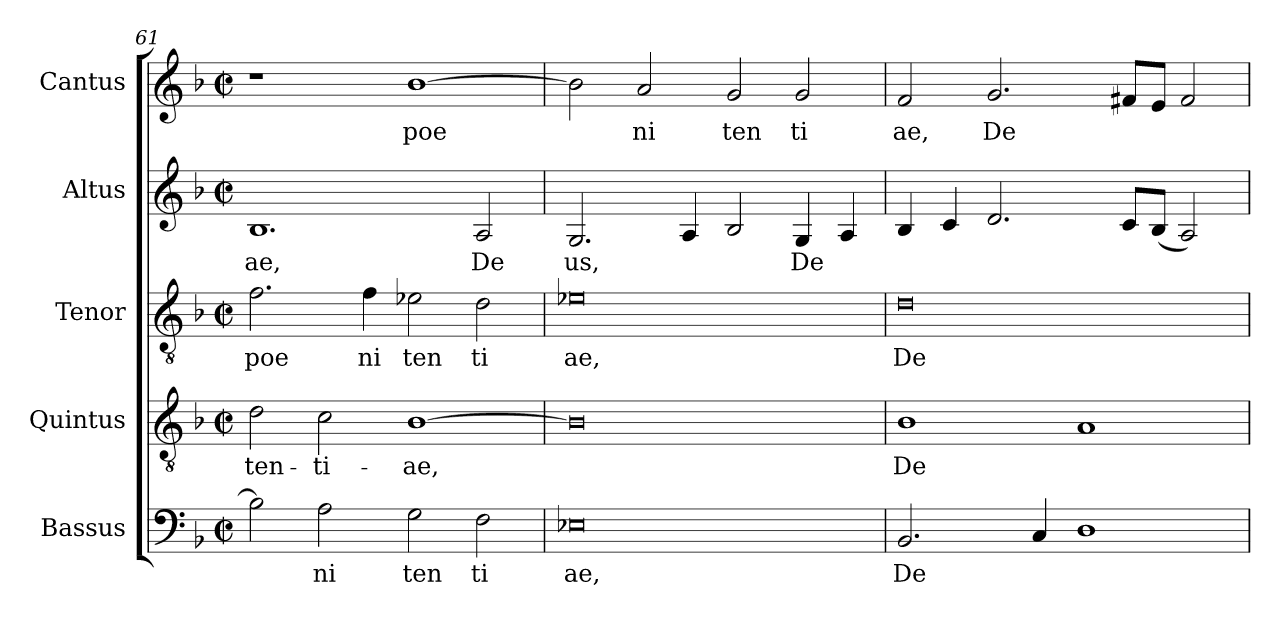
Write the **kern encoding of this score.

**kern	**text	**kern	**text	**kern	**text	**kern	**text	**kern	**text
*part5	*part5	*part4	*part4	*part3	*part3	*part2	*part2	*part1	*part1
*staff5	*staff5	*staff4	*staff4	*staff3	*staff3	*staff2	*staff2	*staff1	*staff1
*I"Bassus	*	*I"Quintus	*	*I"Tenor	*	*I"Altus	*	*I"Cantus	*
*clefF4	*	*clefGv2	*	*clefGv2	*	*clefG2	*	*clefG2	*
*k[b-]	*	*k[b-]	*	*k[b-]	*	*k[b-]	*	*k[b-]	*
*F:	*	*F:	*	*F:	*	*F:	*	*F:	*
*M2/2	*	*M2/2	*	*M2/2	*	*M2/2	*	*M2/2	*
*met(c|)	*	*met(c|)	*	*met(c|)	*	*met(c|)	*	*met(c|)	*
=61	=61	=61	=61	=61	=61	=61	=61	=61	=61
!	!LO:LY:b:cj	!	!LO:LY:b:cj	!	!LO:LY:b:cj	!	!LO:LY:b:cj	!	!
2B-\]	.	2d\	-ten-	2.f\	poe	1.B-	ae,	1r	.
!	!LO:LY:b:cj	!	!LO:LY:b:cj	!	!	!	!	!	!
2A\	ni	2c\	-ti-	.	.	.	.	.	.
!	!	!	!	!	!LO:LY:b:cj	!	!	!	!
.	.	.	.	4f\	ni	.	.	.	.
!	!LO:LY:b:cj	!	!LO:LY:b:cj	!	!LO:LY:b:cj	!	!	!	!LO:LY:b:cj
2G\	ten	[>1B-	-ae,	2e-X\	ten	.	.	[>1b-	poe
!	!LO:LY:b:cj	!	!	!	!LO:LY:b:cj	!	!LO:LY:b:cj	!	!
2F\	ti	.	.	2d\	ti	2A/	De	.	.
=62	=62	=62	=62	=62	=62	=62	=62	=62	=62
!	!LO:LY:b:cj	!	!LO:LY:b:cj	!	!LO:LY:b:cj	!	!LO:LY:b:cj	!	!LO:LY:b:cj
0E-X	ae,	0B-]	.	0e-X	ae,	2.G/	us,	2b-\]	.
!	!	!	!	!	!	!	!	!	!LO:LY:b:cj
.	.	.	.	.	.	.	.	2a/	ni
!	!	!	!	!	!	!	!LO:LY:b:cj	!	!
.	.	.	.	.	.	4A/	.	.	.
!	!	!	!	!	!	!	!LO:LY:b:cj	!	!LO:LY:b:cj
.	.	.	.	.	.	2B-/	.	2g/	ten
!	!	!	!	!	!	!	!LO:LY:b:cj	!	!LO:LY:b:cj
.	.	.	.	.	.	4G/	De	2g/	ti
!	!	!	!	!	!	!	!LO:LY:b:cj	!	!
.	.	.	.	.	.	4A/	.	.	.
=63	=63	=63	=63	=63	=63	=63	=63	=63	=63
!	!LO:LY:b:cj	!	!LO:LY:b:cj	!	!LO:LY:b:cj	!	!LO:LY:b:cj	!	!LO:LY:b:cj
2.BB-/	De	1B-	De-	0d	De	4B-/	.	2f/	ae,
!	!	!	!	!	!	!	!LO:LY:b:cj	!	!
.	.	.	.	.	.	4c/	.	.	.
!	!	!	!	!	!	!	!LO:LY:b:cj	!	!LO:LY:b:cj
.	.	.	.	.	.	2.d/	.	2.g/	De
!	!LO:LY:b:cj	!	!	!	!	!	!	!	!
4C/	.	.	.	.	.	.	.	.	.
!	!LO:LY:b:cj	!	!LO:LY:b:cj	!	!	!	!	!	!
1D	.	1A	--	.	.	.	.	.	.
!	!	!	!	!	!	!	!LO:LY:b:cj	!	!LO:LY:b:cj
.	.	.	.	.	.	8c/L	.	8f#/L	.
!	!	!	!	!	!	!	!LO:LY:b:cj	!	!LO:LY:b:cj
.	.	.	.	.	.	(>8B-/J	.	8e/J	.
!	!	!	!	!	!	!	!LO:LY:b:cj	!	!LO:LY:b:cj
.	.	.	.	.	.	2A/)	.	2f#/	.
=	=	=	=	=	=	=	=	=	=
*-	*-	*-	*-	*-	*-	*-	*-	*-	*-
